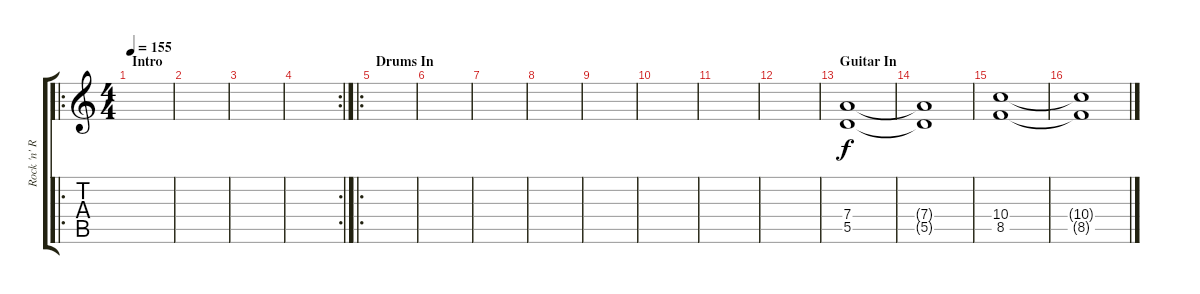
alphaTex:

\track ("Rock 'n' Rolf" "Rock 'n' R") {instrument distortionguitar}
\staff {score tabs}
\tuning (E4 B3 G3 D3 A2 E2) {hide}
\ro
\ts (4 4)
\section ("" "Intro")
\tempo 155
\clef g2
\ks c
|
|
|
\rc 2
|
\ro
\section ("" "Drums In")
|
|
|
|
|
|
|
|
\section ("" "Guitar In")
(7.4 5.5).1 |
(7.4{t} 5.5{t}).1 |
(10.4 8.5).1 |
(10.4{t} 8.5{t}).1
